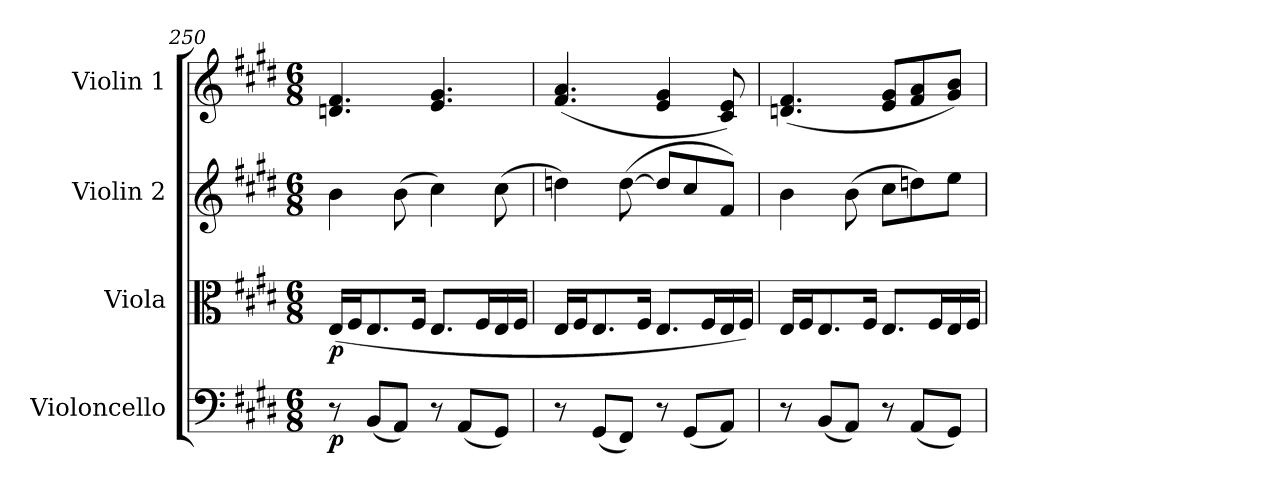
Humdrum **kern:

**kern	**dynam	**kern	**dynam	**kern	**kern
*part4	*part4	*part3	*part3	*part2	*part1
*staff4	*staff4	*staff3	*staff3	*staff2	*staff1
*I"Violoncello	*	*I"Viola	*	*I"Violin 2	*I"Violin 1
*I'Vc	*	*I'Vla	*	*I'Vln	*I'Vln
*clefF4	*	*clefC3	*	*clefG2	*clefG2
*k[f#c#g#d#]	*	*k[f#c#g#d#]	*	*k[f#c#g#d#]	*k[f#c#g#d#]
*M6/8	*	*M6/8	*	*M6/8	*M6/8
=250	=250	=250	=250	=250	=250
!	!LO:DY:b	!	!LO:DY:b	!	!
8r	p	(16E/LL	p	4b\	4.dn/ 4.f#/
.	.	16F#/J	.	.	.
(8BB/L	.	8.E/	.	.	.
8AA/J)	.	.	.	(8b\	.
.	.	16F#/Jk	.	.	.
8r	.	8.E/L	.	4cc#\)	4.e/ 4.g#/
(8AA/L	.	.	.	.	.
.	.	16F#/L	.	.	.
8GG#/J)	.	16E/	.	(8cc#\	.
.	.	16F#/JJ	.	.	.
=251	=251	=251	=251	=251	=251
8r	.	16E/LL	.	4ddn\)	(4.f#/ 4.a/
.	.	16F#/J	.	.	.
(8GG#/L	.	8.E/	.	.	.
8FF#/J)	.	.	.	([8dd\	.
.	.	16F#/Jk	.	.	.
8r	.	8.E/L	.	8dd/L]	4e/ 4g#/
(8GG#/L	.	.	.	8cc#/	.
.	.	16F#/L	.	.	.
8AA/J)	.	16E/	.	8f#/J)	8c#/ 8e/)
.	.	16F#/JJ)	.	.	.
!!LO:PB:g=z
=252	=252	=252	=252	=252	=252
8r	.	16E/LL	.	4b\	(4.dn/ 4.f#/
.	.	16F#/J	.	.	.
(8BB/L	.	8.E/	.	.	.
8AA/J)	.	.	.	(8b\	.
.	.	16F#/Jk	.	.	.
8r	.	8.E/L	.	8cc#\L	8e/ 8g#/L
(8AA/L	.	.	.	8ddn\)	8f#/ 8a/
.	.	16F#/L	.	.	.
8GG#/J)	.	16E/	.	8ee\J	8g#/ 8b/J)
.	.	16F#/JJ	.	.	.
=	=	=	=	=	=
*-	*-	*-	*-	*-	*-
